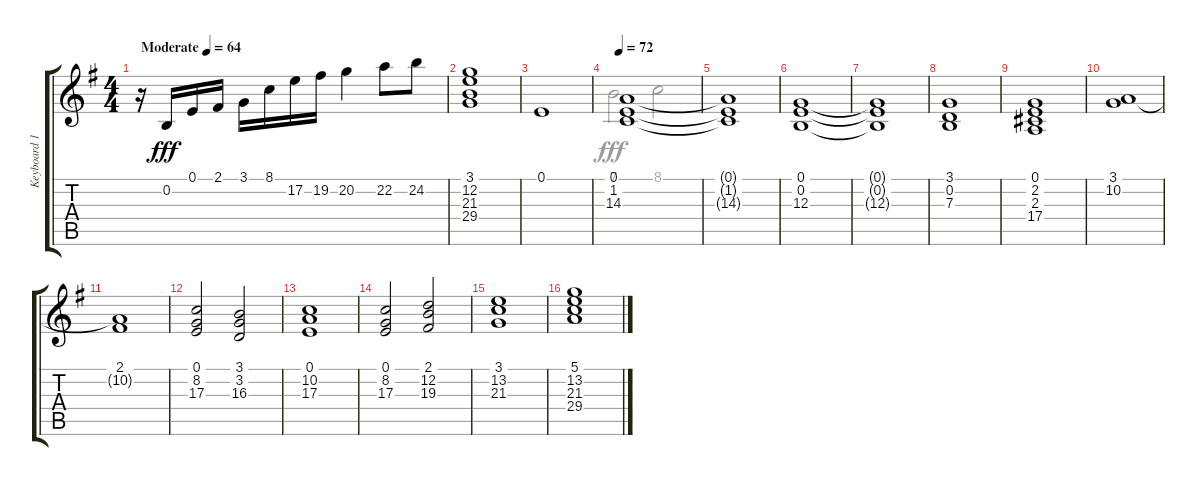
\track ("Keyboard 1_1" "Keyboard 1") {instrument churchorgan}
\staff {score tabs}
\tuning (E4 B3 G3 D3 A2 E2) {hide}
\voice
\ts (4 4)
\tempo (64 "Moderate")
\clef g2
\ks g
r.16{dy fff instrument churchorgan} 0.2.16 0.1.16 2.1.16 3.1.16 8.1.16 17.2.16 19.2.16 20.2.4 22.2.8 24.2.8 |
(3.1 12.2 21.3 29.4).1 |
0.1.1 |
\tempo 72
(0.1 1.2 14.3).1 |
(0.1{t} 1.2{t} 14.3{t}).1 |
(0.1 0.2 12.3).1 |
(0.1{t} 0.2{t} 12.3{t}).1 |
(3.1 0.2 7.3).1 |
(0.1 2.2 2.3 17.4).1 |
(3.1 10.2).1 |
(2.1 10.2{t}).1 |
(0.1 8.2 17.3).2 (3.1 3.2 16.3).2 |
(0.1 10.2 17.3).1 |
(0.1 8.2 17.3).2 (2.1 12.2 19.3).2 |
(3.1 13.2 21.3).1 |
(5.1 13.2 21.3 29.4).1
\voice
\clef g2
\ottava regular
\simile none
\ks g
|
|
|
7.1.2 8.1.2 |
|
|
|
|
|
|
|
|
|
|
|
